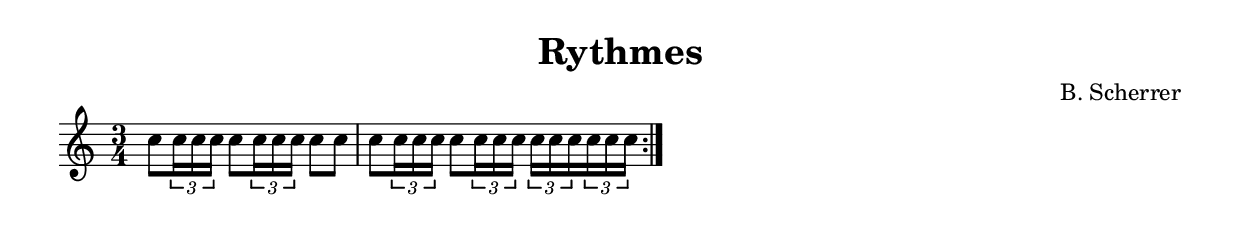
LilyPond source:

\version "2.18.2"	

noteCibleTransposition =   c   % c         % d pour Si b %  a, pour Mi b

ton = ""

indent = 0

melodie =  \relative c''{
  \key c \major
  \numericTimeSignature
  \time 3/4
  \repeat volta 4 {
    c8 \tuplet 3/2 { c16 c c} c8 \tuplet 3/2 { c16 c c} c8 c
    c8 \tuplet 3/2 { c16 c c} c8 \tuplet 3/2 { c16 c c} \tuplet 3/2 { c16 c c} \tuplet 3/2 { c16 c c}
  }
}



harmonie =  \chordmode{  
 %c1:maj7 | c:maj7
}



\header {
  title = #(string-append "Rythmes" ton )
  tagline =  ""
  composer = "B. Scherrer"
}



\score{
  <<
    \new ChordNames {
      \transpose c \noteCibleTransposition{
	\harmonie
      }
    }
    \new Staff { 
      \transpose c \noteCibleTransposition {
      \melodie
      }
    }
  >>
  \layout{ \context {      \Score      proportionalNotationDuration = #(ly:make-moment 4 30     )   } }
}






\score {
  <<
    \new Staff \with {midiInstrument = #"electric piano 1"}<< \unfoldRepeats{\melodie 
                                 }  >>
    \new Staff \with {midiInstrument = #"electric piano 1"} << \unfoldRepeats{\harmonie
                          } >> 
  >>
\midi{ \tempo 4 = 40 }
}